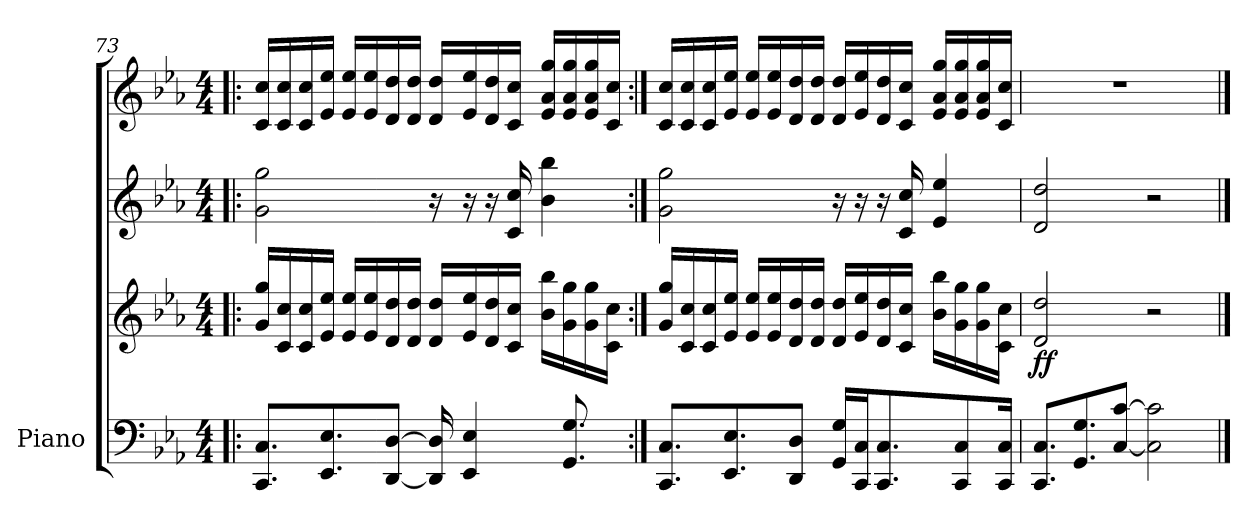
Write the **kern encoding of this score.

**kern	**kern	**kern	**kern	**dynam
*part1	*part1	*part1	*part1	*part1
*staff4	*staff3	*staff2	*staff1	*staff1/2/3/4
*I"Piano	*	*	*	*
*I'Pno.	*	*	*	*
!!LO:LB:g=z
*clefF4	*clefG2	*clefG2	*clefG2	*
*k[b-e-a-]	*k[b-e-a-]	*k[b-e-a-]	*k[b-e-a-]	*
*M4/4	*M4/4	*M4/4	*M4/4	*
=73!|:	=73!|:	=73!|:	=73!|:	=73!|:
8.CC/ 8.C/L	16g/ 16gg/LL	2g\ 2gg\	16c/ 16cc/LL	.
.	16c/ 16cc/	.	16c/ 16cc/	.
.	16c/ 16cc/	.	16c/ 16cc/	.
8.EE-/ 8.E-/	16e-/ 16ee-/JJ	.	16e-/ 16ee-/JJ	.
.	16e-/ 16ee-/LL	.	16e-/ 16ee-/LL	.
.	16e-/ 16ee-/	.	16e-/ 16ee-/	.
[8DD/ [8D/J	16d/ 16dd/	.	16d/ 16dd/	.
.	16d/ 16dd/JJ	.	16d/ 16dd/JJ	.
16DD/] 16D/]	16d/ 16dd/LL	16r	16d/ 16dd/LL	.
4EE-/ 4E-/	16e-/ 16ee-/	16r	16e-/ 16ee-/	.
.	16d/ 16dd/	16r	16d/ 16dd/	.
.	16c/ 16cc/JJ	16c/ 16cc/	16c/ 16cc/JJ	.
.	16b-\ 16bb-\LL	4b-\ 4bb-\	16e-/ 16a-/ 16gg/LL	.
8.GG/ 8.G/	16g\ 16gg\	.	16e-/ 16a-/ 16gg/	.
.	16g\ 16gg\	.	16e-/ 16a-/ 16gg/	.
.	16c\ 16cc\JJ	.	16c/ 16cc/JJ	.
=74:|!	=74:|!	=74:|!	=74:|!	=74:|!
8.CC/ 8.C/L	16g/ 16gg/LL	2g\ 2gg\	16c/ 16cc/LL	.
.	16c/ 16cc/	.	16c/ 16cc/	.
.	16c/ 16cc/	.	16c/ 16cc/	.
8.EE-/ 8.E-/	16e-/ 16ee-/JJ	.	16e-/ 16ee-/JJ	.
.	16e-/ 16ee-/LL	.	16e-/ 16ee-/LL	.
.	16e-/ 16ee-/	.	16e-/ 16ee-/	.
8DD/ 8D/J	16d/ 16dd/	.	16d/ 16dd/	.
.	16d/ 16dd/JJ	.	16d/ 16dd/JJ	.
16GG/ 16G/LL	16d/ 16dd/LL	16r	16d/ 16dd/LL	.
16CC/ 16C/J	16e-/ 16ee-/	16r	16e-/ 16ee-/	.
8.CC/ 8.C/	16d/ 16dd/	16r	16d/ 16dd/	.
.	16c/ 16cc/JJ	16c/ 16cc/	16c/ 16cc/JJ	.
.	16b-\ 16bb-\LL	4e-/ 4ee-/	16e-/ 16a-/ 16gg/LL	.
8CC/ 8C/	16g\ 16gg\	.	16e-/ 16a-/ 16gg/	.
.	16g\ 16gg\	.	16e-/ 16a-/ 16gg/	.
16CC/ 16C/Jk	16c\ 16cc\JJ	.	16c/ 16cc/JJ	.
!!LO:LB:g=z
=75	=75	=75	=75	=75
!	!	!	!	!LO:DY:b=3
!	!	!	!	!LO:DY:n=1:b=2
8.CC/ 8.C/L	2d/ 2dd/	2d/ 2dd/	1r	f f
8.GG/ 8.G/	.	.	.	.
[8C/ [8c/J	.	.	.	.
2C\] 2c\]	2r	2r	.	.
==	==	==	==	==
*-	*-	*-	*-	*-
